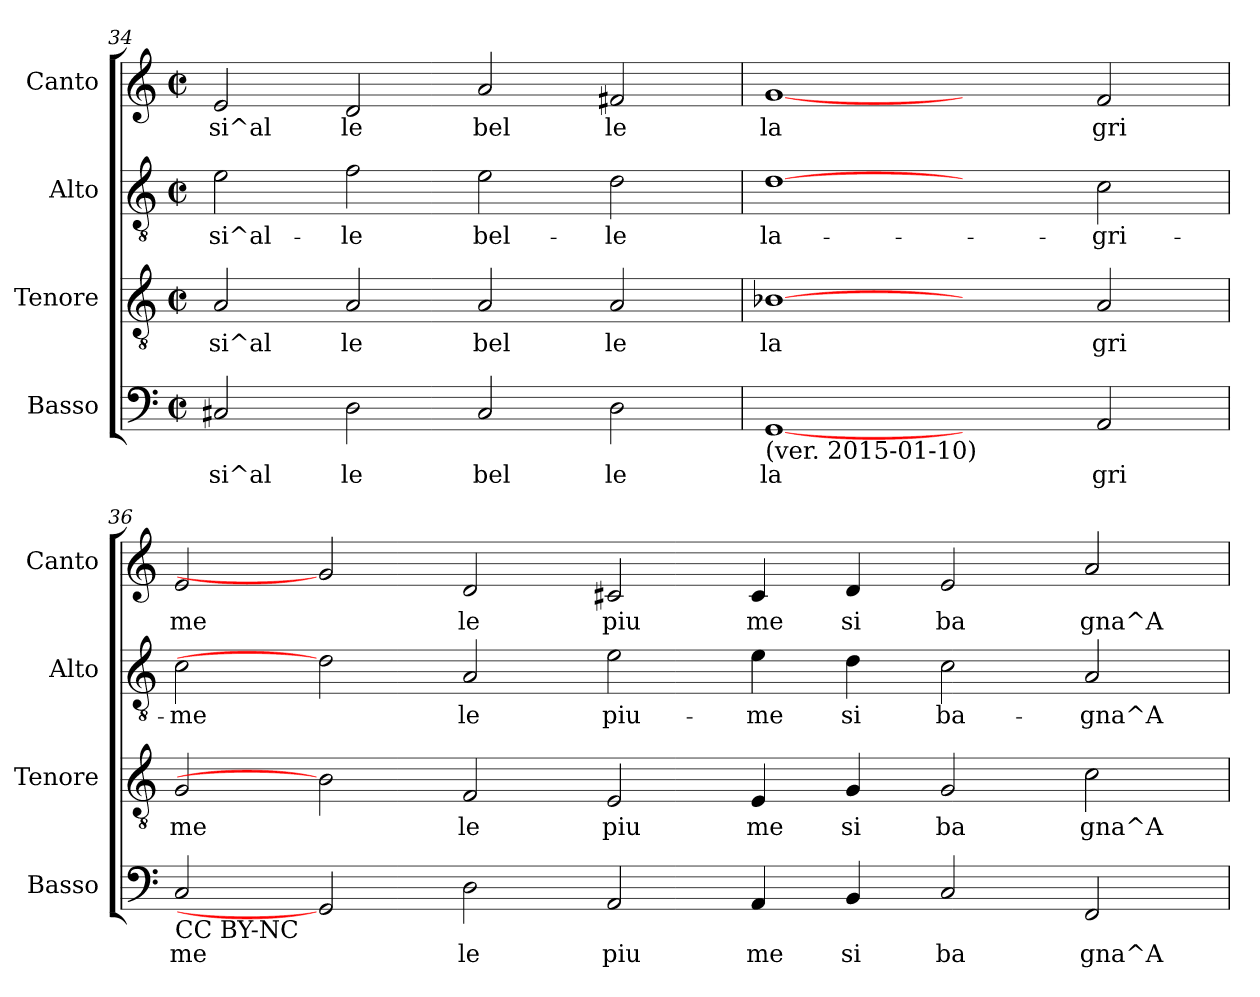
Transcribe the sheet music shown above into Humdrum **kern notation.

**kern	**text	**kern	**text	**kern	**text	**kern	**text
*part4	*part4	*part3	*part3	*part2	*part2	*part1	*part1
*staff4	*staff4	*staff3	*staff3	*staff2	*staff2	*staff1	*staff1
*I"Basso	*	*I"Tenore	*	*I"Alto	*	*I"Canto	*
*I'Basso	*	*I'Tenore	*	*I'Alto	*	*I'Canto	*
*clefF4	*	*clefGv2	*	*clefGv2	*	*clefG2	*
*k[]	*	*k[]	*	*k[]	*	*k[]	*
*C:	*	*C:	*	*C:	*	*C:	*
*M2/2	*	*M2/2	*	*M2/2	*	*M2/2	*
*met(c|)	*	*met(c|)	*	*met(c|)	*	*met(c|)	*
=34	=34	=34	=34	=34	=34	=34	=34
!	!LO:LY:b:cj	!	!LO:LY:b:cj	!	!LO:LY:b:cj	!	!LO:LY:b:cj
2C#X/	si^al	2A/	si^al	2e\	-si^al-	2e/	si^al
!	!LO:LY:b:cj	!	!LO:LY:b:cj	!	!LO:LY:b:cj	!	!LO:LY:b:cj
2D\	le	2A/	le	2f\	-le	2d/	le
!	!LO:LY:b:cj	!	!LO:LY:b:cj	!	!LO:LY:b:cj	!	!LO:LY:b:cj
2C#/	bel	2A/	bel	2e\	bel-	2a/	bel
!	!LO:LY:b:cj	!	!LO:LY:b:cj	!	!LO:LY:b:cj	!	!LO:LY:b:cj
2D\	le	2A/	le	2d\	-le	2f#X/	le
=35	=35	=35	=35	=35	=35	=35	=35
!LO:TX:b:t=(ver. 2015-01-10)	!	!	!	!	!	!	!
!	!LO:LY:b:cj	!	!LO:LY:b:cj	!	!LO:LY:b:cj	!	!LO:LY:b:cj
[1GG	la	[1B-X	la	[1d	la-	[1g	la
2ryy	.	2ryy	.	2ryy	.	2ryy	.
!	!LO:LY:b:cj	!	!LO:LY:b:cj	!	!LO:LY:b:cj	!	!LO:LY:b:cj
2AA/	gri	2A/	gri	2c\	-gri-	2f/	gri
=36	=36	=36	=36	=36	=36	=36	=36
!LO:TX:b:t=CC BY-NC	!	!	!	!	!	!	!
!	!LO:LY:b:cj	!	!LO:LY:b:cj	!	!LO:LY:b:cj	!	!LO:LY:b:cj
2C/	me	2G/	me	2c\	-me	2e/	me
2GG]	.	2B-]	.	2d]	.	2g]	.
!	!LO:LY:b:cj	!	!LO:LY:b:cj	!	!LO:LY:b:cj	!	!LO:LY:b:cj
2D\	le	2F/	le	2A/	le	2d/	le
!	!LO:LY:b:cj	!	!LO:LY:b:cj	!	!LO:LY:b:cj	!	!LO:LY:b:cj
2AA/	piu	2E/	piu	2e\	piu-	2c#X/	piu
!	!LO:LY:b:cj	!	!LO:LY:b:cj	!	!LO:LY:b:cj	!	!LO:LY:b:cj
4AA/	me	4E/	me	4e\	-me	4c#/	me
!	!LO:LY:b:cj	!	!LO:LY:b:cj	!	!LO:LY:b:cj	!	!LO:LY:b:cj
4BB/	si	4G/	si	4d\	si	4d/	si
!	!LO:LY:b:cj	!	!LO:LY:b:cj	!	!LO:LY:b:cj	!	!LO:LY:b:cj
2C/	ba	2G/	ba	2c\	ba-	2e/	ba
!	!LO:LY:b:cj	!	!LO:LY:b:cj	!	!LO:LY:b:cj	!	!LO:LY:b:cj
2FF/	gna^A	2c\	gna^A	2A/	-gna^A-	2a/	gna^A
=	=	=	=	=	=	=	=
*-	*-	*-	*-	*-	*-	*-	*-
